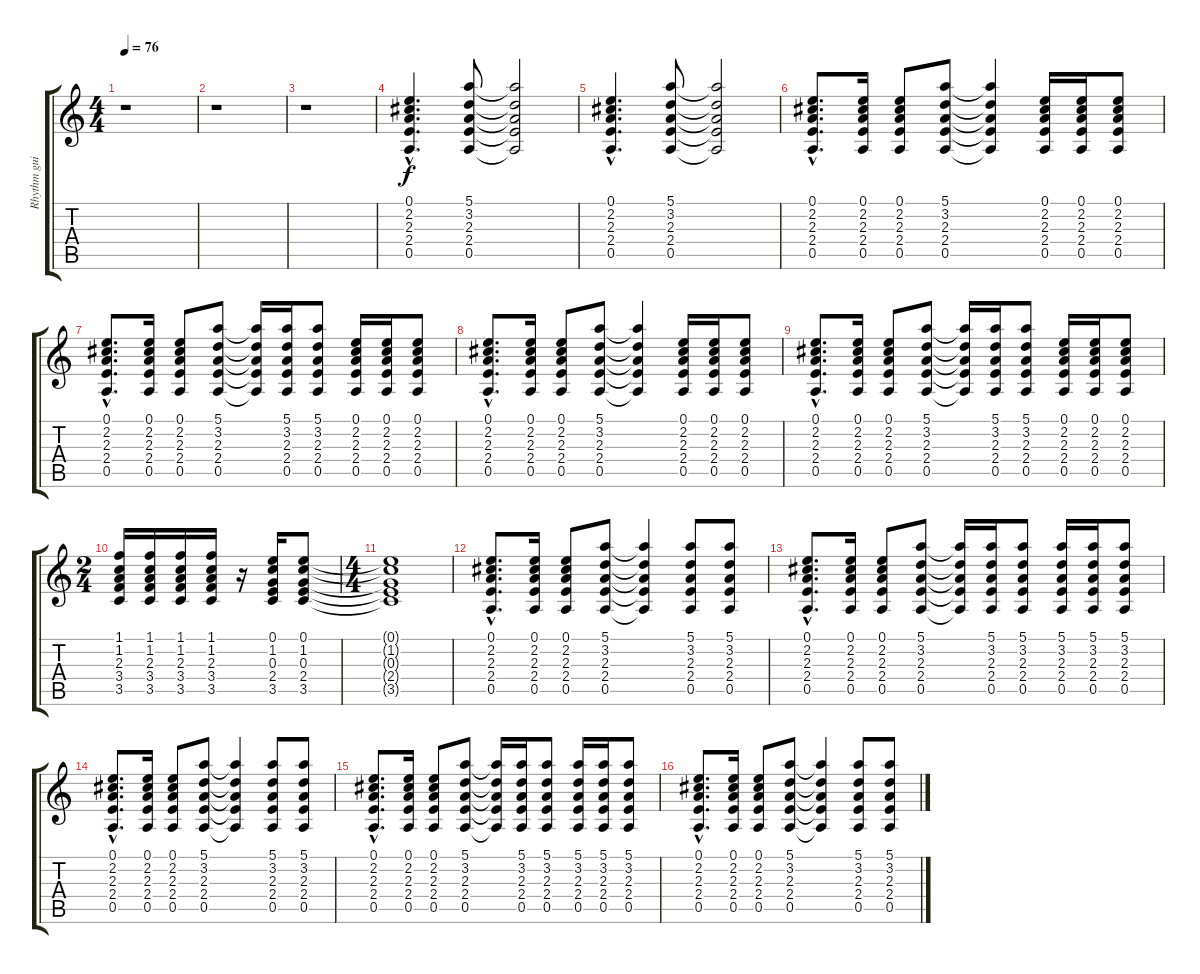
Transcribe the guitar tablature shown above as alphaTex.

\track ("Rhythm guitar" "Rhythm gui") {instrument acousticguitarsteel}
\staff {score tabs}
\tuning (E4 B3 G3 D3 A2 E2) {hide}
\ts (4 4)
\tempo 76
\clef g2
\ks c
r.1{dy f instrument acousticguitarsteel} |
r.1 |
r.1 |
(0.1{hac} 2.2{hac} 2.3{hac} 2.4{hac} 0.5{hac}).4{d} (5.1 3.2 2.3 2.4 0.5).8 (5.1{t} 3.2{t} 2.3{t} 2.4{t} 0.5{t}).2 |
(0.1{hac} 2.2{hac} 2.3{hac} 2.4{hac} 0.5{hac}).4{d} (5.1 3.2 2.3 2.4 0.5).8 (5.1{t} 3.2{t} 2.3{t} 2.4{t} 0.5{t}).2 |
(0.1{hac} 2.2{hac} 2.3{hac} 2.4{hac} 0.5{hac}).8{d} (0.1 2.2 2.3 2.4 0.5).16 (0.1 2.2 2.3 2.4 0.5).8 (5.1 3.2 2.3 2.4 0.5).8 (5.1{t} 3.2{t} 2.3{t} 2.4{t} 0.5{t}).4 (0.1 2.2 2.3 2.4 0.5).16 (0.1 2.2 2.3 2.4 0.5).16 (0.1 2.2 2.3 2.4 0.5).8 |
(0.1{hac} 2.2{hac} 2.3{hac} 2.4{hac} 0.5{hac}).8{d} (0.1 2.2 2.3 2.4 0.5).16 (0.1 2.2 2.3 2.4 0.5).8 (5.1 3.2 2.3 2.4 0.5).8 (5.1{t} 3.2{t} 2.3{t} 2.4{t} 0.5{t}).16 (5.1 3.2 2.3 2.4 0.5).16 (5.1 3.2 2.3 2.4 0.5).8 (0.1 2.2 2.3 2.4 0.5).16 (0.1 2.2 2.3 2.4 0.5).16 (0.1 2.2 2.3 2.4 0.5).8 |
(0.1{hac} 2.2{hac} 2.3{hac} 2.4{hac} 0.5{hac}).8{d} (0.1 2.2 2.3 2.4 0.5).16 (0.1 2.2 2.3 2.4 0.5).8 (5.1 3.2 2.3 2.4 0.5).8 (5.1{t} 3.2{t} 2.3{t} 2.4{t} 0.5{t}).4 (0.1 2.2 2.3 2.4 0.5).16 (0.1 2.2 2.3 2.4 0.5).16 (0.1 2.2 2.3 2.4 0.5).8 |
(0.1{hac} 2.2{hac} 2.3{hac} 2.4{hac} 0.5{hac}).8{d} (0.1 2.2 2.3 2.4 0.5).16 (0.1 2.2 2.3 2.4 0.5).8 (5.1 3.2 2.3 2.4 0.5).8 (5.1{t} 3.2{t} 2.3{t} 2.4{t} 0.5{t}).16 (5.1 3.2 2.3 2.4 0.5).16 (5.1 3.2 2.3 2.4 0.5).8 (0.1 2.2 2.3 2.4 0.5).16 (0.1 2.2 2.3 2.4 0.5).16 (0.1 2.2 2.3 2.4 0.5).8 |
\ts (2 4)
(1.1 1.2 2.3 3.4 3.5).16 (1.1 1.2 2.3 3.4 3.5).16 (1.1 1.2 2.3 3.4 3.5).16 (1.1 1.2 2.3 3.4 3.5).16 r.16 (0.1 1.2 0.3 2.4 3.5).16 (0.1 1.2 0.3 2.4 3.5).8 |
\ts (4 4)
(0.1{t} 1.2{t} 0.3{t} 2.4{t} 3.5{t}).1 |
(0.1{hac} 2.2{hac} 2.3{hac} 2.4{hac} 0.5{hac}).8{d} (0.1 2.2 2.3 2.4 0.5).16 (0.1 2.2 2.3 2.4 0.5).8 (5.1 3.2 2.3 2.4 0.5).8 (5.1{t} 3.2{t} 2.3{t} 2.4{t} 0.5{t}).4 (5.1 3.2 2.3 2.4 0.5).8 (5.1 3.2 2.3 2.4 0.5).8 |
(0.1{hac} 2.2{hac} 2.3{hac} 2.4{hac} 0.5{hac}).8{d} (0.1 2.2 2.3 2.4 0.5).16 (0.1 2.2 2.3 2.4 0.5).8 (5.1 3.2 2.3 2.4 0.5).8 (5.1{t} 3.2{t} 2.3{t} 2.4{t} 0.5{t}).16 (5.1 3.2 2.3 2.4 0.5).16 (5.1 3.2 2.3 2.4 0.5).8 (5.1 3.2 2.3 2.4 0.5).16 (5.1 3.2 2.3 2.4 0.5).16 (5.1 3.2 2.3 2.4 0.5).8 |
(0.1{hac} 2.2{hac} 2.3{hac} 2.4{hac} 0.5{hac}).8{d} (0.1 2.2 2.3 2.4 0.5).16 (0.1 2.2 2.3 2.4 0.5).8 (5.1 3.2 2.3 2.4 0.5).8 (5.1{t} 3.2{t} 2.3{t} 2.4{t} 0.5{t}).4 (5.1 3.2 2.3 2.4 0.5).8 (5.1 3.2 2.3 2.4 0.5).8 |
(0.1{hac} 2.2{hac} 2.3{hac} 2.4{hac} 0.5{hac}).8{d} (0.1 2.2 2.3 2.4 0.5).16 (0.1 2.2 2.3 2.4 0.5).8 (5.1 3.2 2.3 2.4 0.5).8 (5.1{t} 3.2{t} 2.3{t} 2.4{t} 0.5{t}).16 (5.1 3.2 2.3 2.4 0.5).16 (5.1 3.2 2.3 2.4 0.5).8 (5.1 3.2 2.3 2.4 0.5).16 (5.1 3.2 2.3 2.4 0.5).16 (5.1 3.2 2.3 2.4 0.5).8 |
(0.1{hac} 2.2{hac} 2.3{hac} 2.4{hac} 0.5{hac}).8{d} (0.1 2.2 2.3 2.4 0.5).16 (0.1 2.2 2.3 2.4 0.5).8 (5.1 3.2 2.3 2.4 0.5).8 (5.1{t} 3.2{t} 2.3{t} 2.4{t} 0.5{t}).4 (5.1 3.2 2.3 2.4 0.5).8 (5.1 3.2 2.3 2.4 0.5).8
